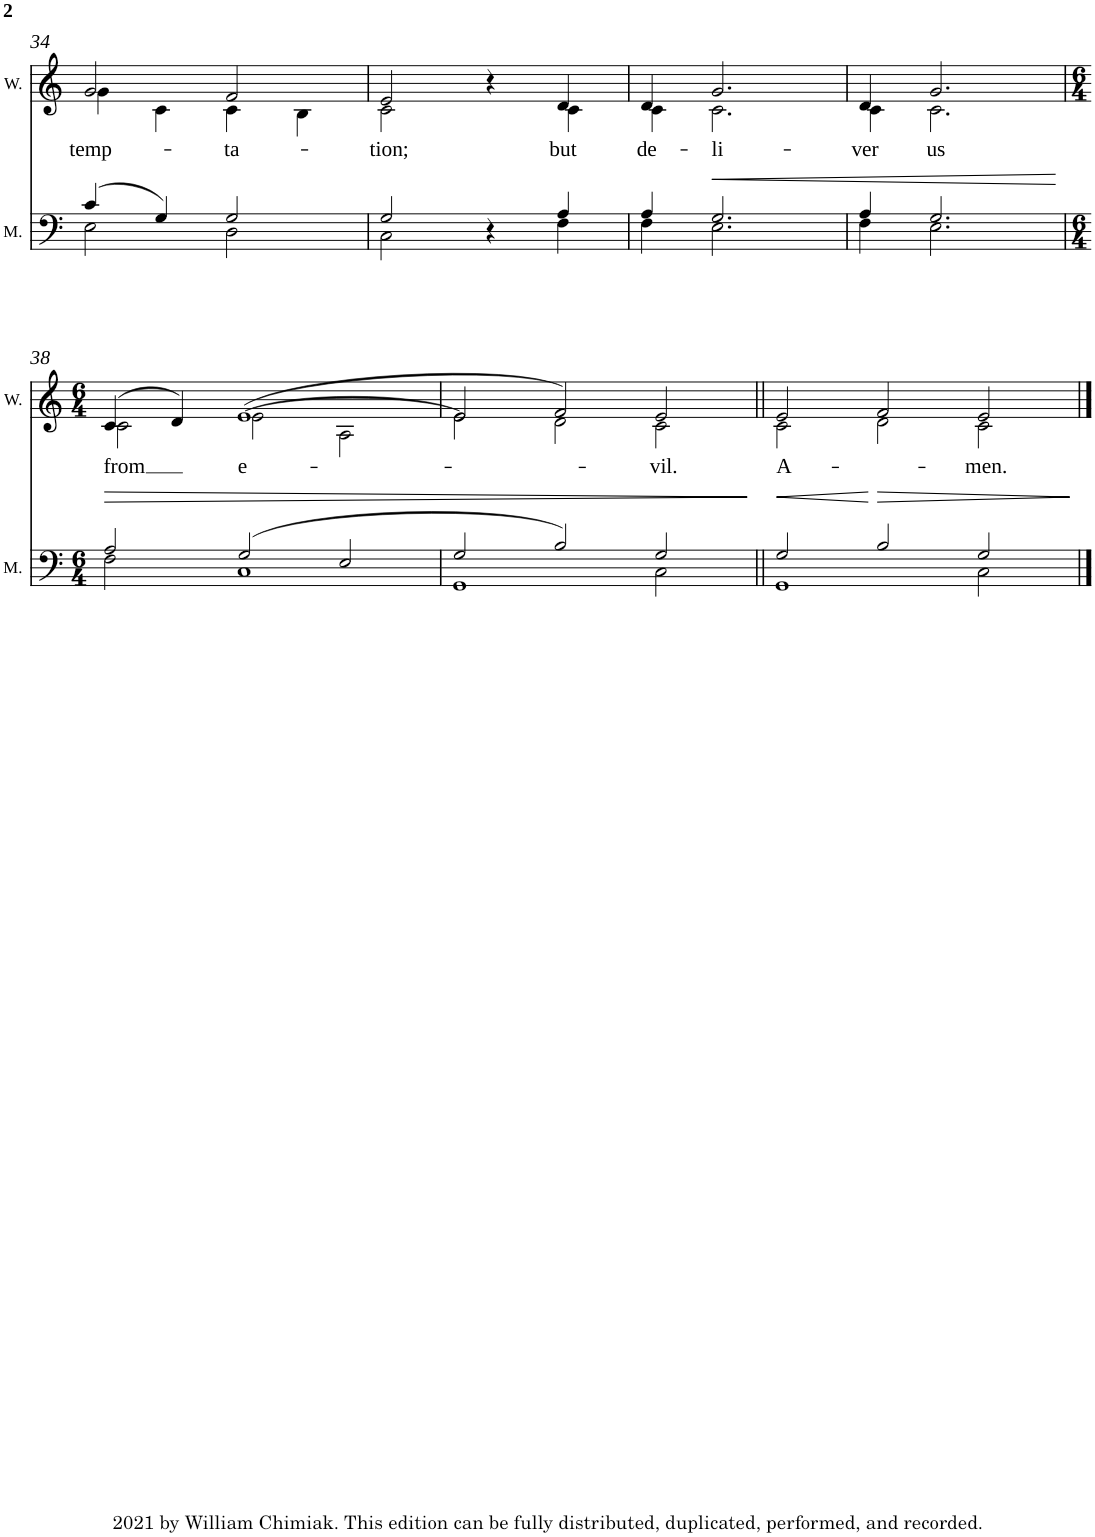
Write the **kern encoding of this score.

**kern	**dynam	**kern	**text
*part2	*part2	*part1	*part1
*staff2	*staff2	*staff1	*staff1
*I"Men	*	*I"Women	*
*I'M.	*	*I'W.	*
!!LO:PB:g=z
*clefF4	*	*clefG2	*
*k[]	*	*k[]	*
*M4/4	*	*M4/4	*
=34	=34	=34	=34
*^	*	*	*
!	!	!	!	!LO:LY:b
*	*	*	*^	*
(4c/	2E\	.	2g/	4g\	-temp-
4G/)	.	.	.	4c\	.
!	!	!	!	!	!LO:LY:b
2G/	2D\	.	2f/	4c\	-ta-
.	.	.	.	4B\	.
=35	=35	=35	=35	=35	=35
!	!	!	!	!	!LO:LY:b
2G/	2C\	.	2e/	2c\	-tion;
4r	4ryy	.	4r	4ryy	.
!	!	!	!	!	!LO:LY:b
4A/	4F\	.	4d/	4c\	but
=36	=36	=36	=36	=36	=36
!	!	!	!	!	!LO:LY:b
4A/	4F\	.	4d/	4c\	de-
!	!	!LO:HP:b	!	!	!LO:LY:b
2.G/	2.E\	<	2.g/	2.c\	-li-
=37	=37	=37	=37	=37	=37
!	!	!	!	!	!LO:LY:b
4A/	4F\	.	4d/	4c\	-ver
!	!	!	!	!	!LO:LY:b
2.G/	2.E\	.	2.g/	2.c\	us
*v	*v	*	*	*	*
*	*	*v	*v	*
.	[	.	.
!!LO:LB:g=z
=38	=38	=38	=38
*M6/4	*	*M6/4	*
!	!LO:HP:b	!	!LO:LY:b
*^	*	*^	*
2A/	2F\	>	(4c/	2c\	from
.	.	.	4d/)	.	.
!	!	!	!	!	!LO:LY:b
(2G/	1C	.	([1e	2e\	e-
2E/	.	.	.	2A\	.
=39	=39	=39	=39	=39	=39
2G/	1GG	.	2e/]	2e\	.
2B/)	.	.	2f/)	2d\	.
!	!	!	!	!	!LO:LY:b
2G/	2C\	.	2e/	2c\	-vil.
*v	*v	*	*	*	*
*	*	*v	*v	*
.	]	.	.
=40||	=40||	=40||	=40||
!	!LO:HP:b	!	!LO:LY:b
*^	*	*^	*
2G/	1GG	<	2e/	2c\	A-
!	!	!LO:HP:n=1:b	!	!	!
2B/	.	[ >	2f/	2d\	.
!	!	!	!	!	!LO:LY:b
2G/	2C\	.	2e/	2c\	-men.
*v	*v	*	*	*	*
*	*	*v	*v	*
.	]	.	.
==	==	==	==
*-	*-	*-	*-
